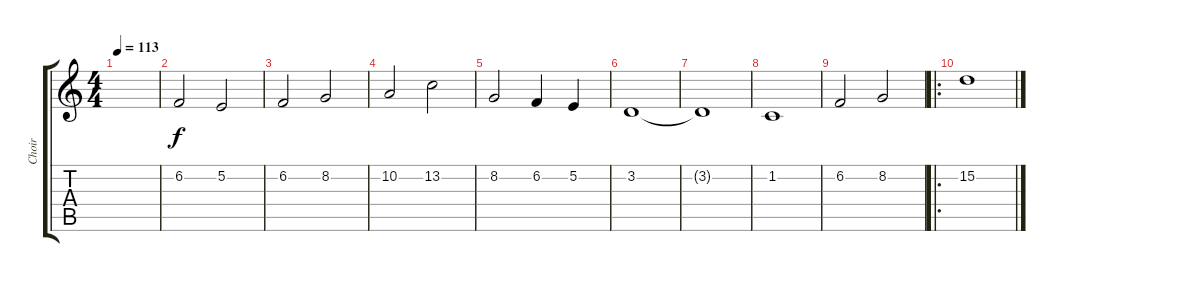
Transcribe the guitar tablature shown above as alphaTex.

\track ("Choir" "Choir") {instrument choiraahs}
\staff {score tabs}
\tuning (E4 B3 G3 D3 A2 E2) {hide}
\ts (4 4)
\tempo 113
\clef g2
\ks c
|
6.2.2 5.2.2 |
6.2.2 8.2.2 |
10.2.2 13.2.2 |
8.2.2 6.2.4 5.2.4 |
3.2.1 |
3.2{t}.1 |
1.2.1 |
6.2.2 8.2.2 |
\ro
15.2.1
